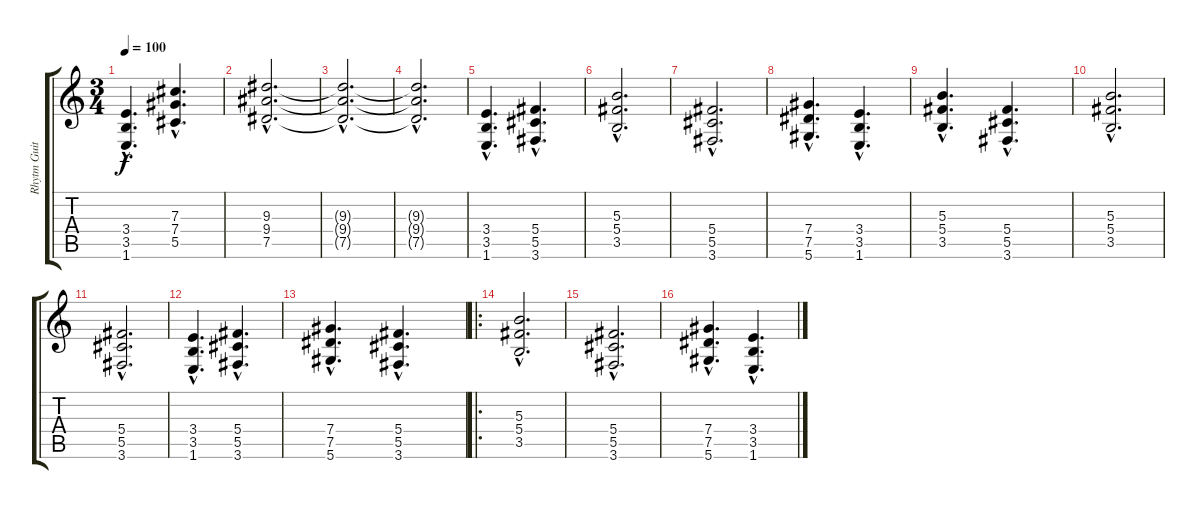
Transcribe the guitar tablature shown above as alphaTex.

\track ("Rhytm Guitar" "Rhytm Guit") {instrument distortionguitar}
\staff {score tabs}
\tuning (Eb4 Bb3 Gb3 Db3 Ab2 Eb2) {hide}
\ts (3 4)
\tempo 100
\clef g2
\ks c
(3.4{hac} 3.5{hac} 1.6{hac}).4{d dy f} (7.3{hac} 7.4{hac} 5.5{hac}).4{d} |
(9.3{hac} 9.4{hac} 7.5{hac}).2{d} |
(9.3{hac t} 9.4{hac t} 7.5{hac t}).2{d} |
(9.3{hac t} 9.4{hac t} 7.5{hac t}).2{d} |
(3.4{hac} 3.5{hac} 1.6{hac}).4{d} (5.4{hac} 5.5{hac} 3.6{hac}).4{d} |
(5.3{hac} 5.4{hac} 3.5{hac}).2{d} |
(5.4{hac} 5.5{hac} 3.6{hac}).2{d} |
(7.4{hac} 7.5{hac} 5.6{hac}).4{d} (3.4{hac} 3.5{hac} 1.6{hac}).4{d} |
(5.3{hac} 5.4{hac} 3.5{hac}).4{d} (5.4{hac} 5.5{hac} 3.6{hac}).4{d} |
(5.3{hac} 5.4{hac} 3.5{hac}).2{d} |
(5.4{hac} 5.5{hac} 3.6{hac}).2{d} |
(3.4{hac} 3.5{hac} 1.6{hac}).4{d} (5.4{hac} 5.5{hac} 3.6{hac}).4{d} |
(7.4{hac} 7.5{hac} 5.6{hac}).4{d} (5.4{hac} 5.5{hac} 3.6{hac}).4{d} |
\ro
(5.3{hac} 5.4{hac} 3.5{hac}).2{d} |
(5.4{hac} 5.5{hac} 3.6{hac}).2{d} |
(7.4{hac} 7.5{hac} 5.6{hac}).4{d} (3.4{hac} 3.5{hac} 1.6{hac}).4{d}
